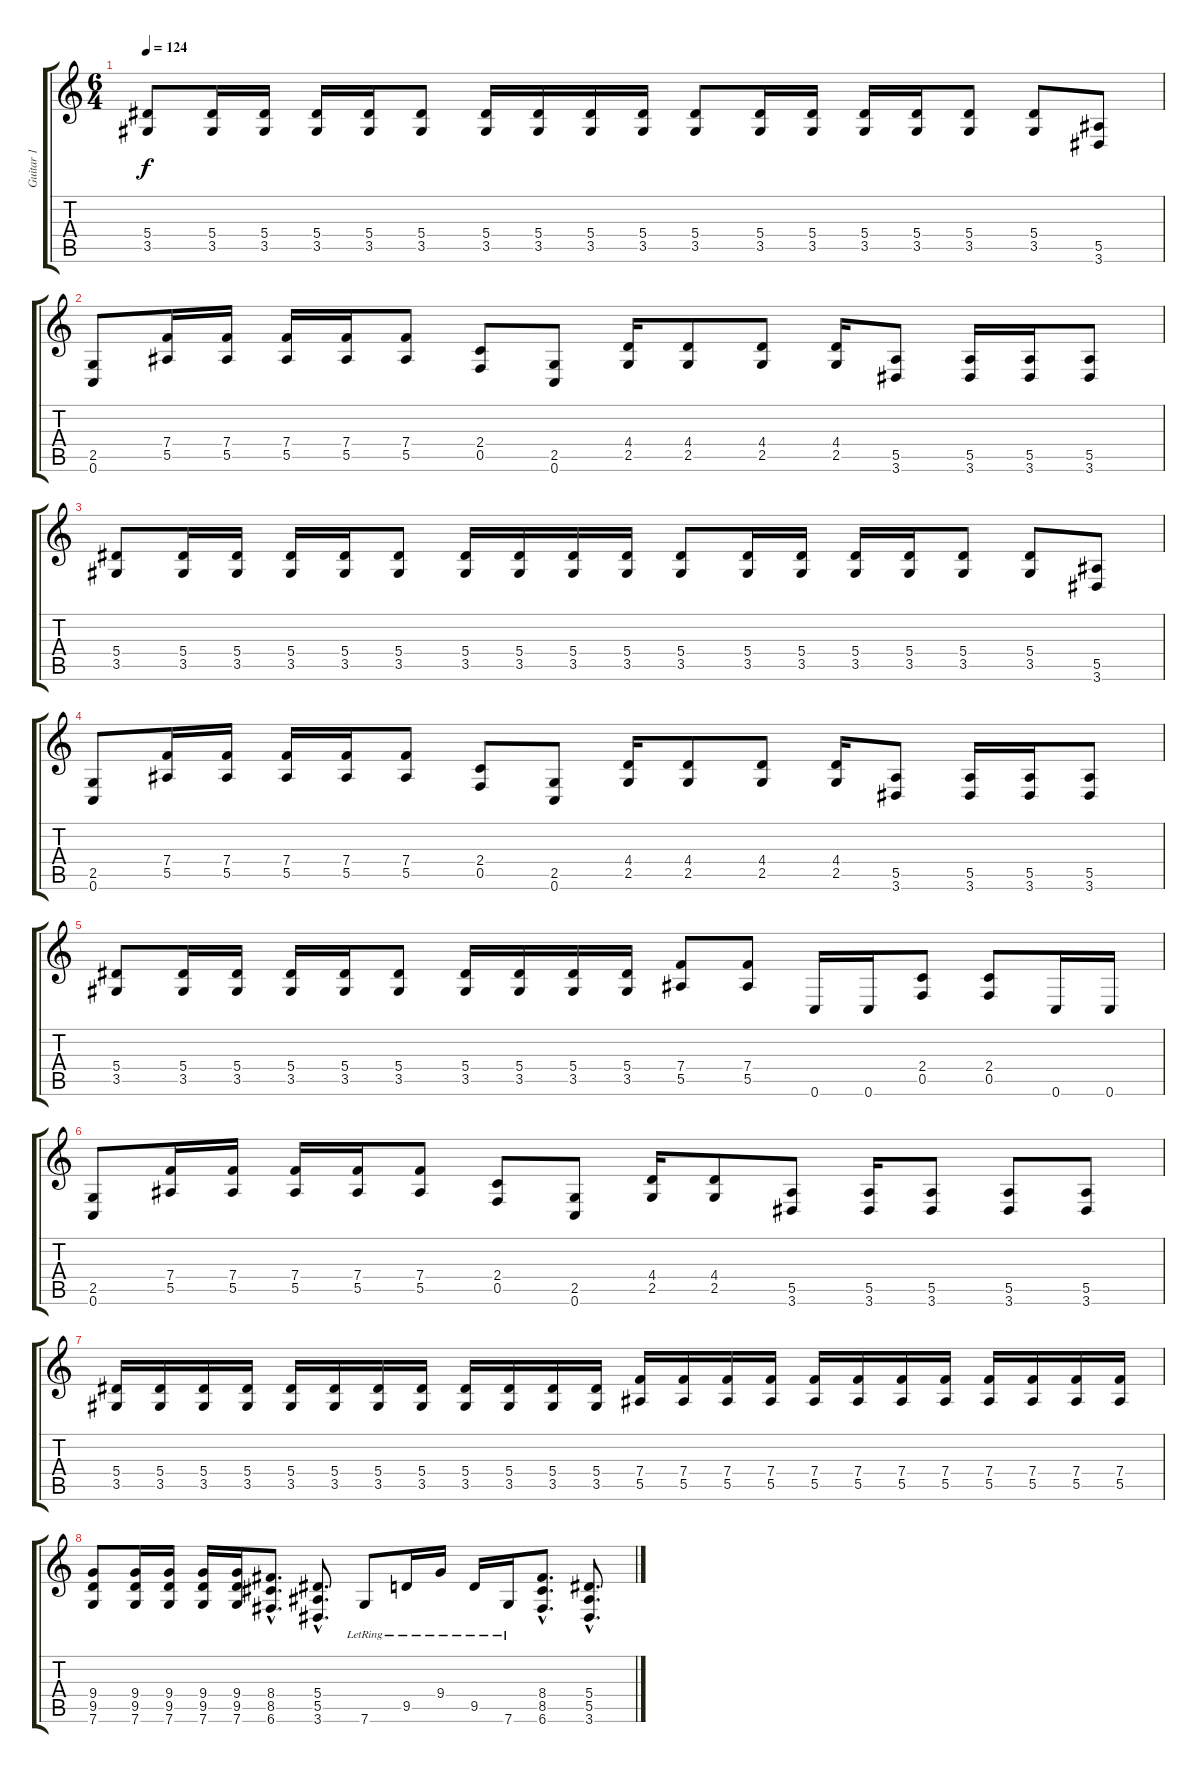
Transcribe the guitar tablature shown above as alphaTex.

\track ("Guitar 1" "Guitar 1") {instrument distortionguitar}
\staff {score tabs}
\tuning (C4 G3 Eb3 Bb2 F2 C2) {hide}
\ts (6 4)
\section ("" "")
\tempo 124
\clef g2
\ks c
(5.4 3.5).8{dy f} (5.4 3.5).16 (5.4 3.5).16 (5.4 3.5).16 (5.4 3.5).16 (5.4 3.5).8 (5.4 3.5).16 (5.4 3.5).16 (5.4 3.5).16 (5.4 3.5).16 (5.4 3.5).8 (5.4 3.5).16 (5.4 3.5).16 (5.4 3.5).16 (5.4 3.5).16 (5.4 3.5).8 (5.4 3.5).8 (5.5 3.6).8 |
(2.5 0.6).8 (7.4 5.5).16 (7.4 5.5).16 (7.4 5.5).16 (7.4 5.5).16 (7.4 5.5).8 (2.4 0.5).8 (2.5 0.6).8 (4.4 2.5).16 (4.4 2.5).8 (4.4 2.5).8 (4.4 2.5).16 (5.5 3.6).8 (5.5 3.6).16 (5.5 3.6).16 (5.5 3.6).8 |
(5.4 3.5).8 (5.4 3.5).16 (5.4 3.5).16 (5.4 3.5).16 (5.4 3.5).16 (5.4 3.5).8 (5.4 3.5).16 (5.4 3.5).16 (5.4 3.5).16 (5.4 3.5).16 (5.4 3.5).8 (5.4 3.5).16 (5.4 3.5).16 (5.4 3.5).16 (5.4 3.5).16 (5.4 3.5).8 (5.4 3.5).8 (5.5 3.6).8 |
(2.5 0.6).8 (7.4 5.5).16 (7.4 5.5).16 (7.4 5.5).16 (7.4 5.5).16 (7.4 5.5).8 (2.4 0.5).8 (2.5 0.6).8 (4.4 2.5).16 (4.4 2.5).8 (4.4 2.5).8 (4.4 2.5).16 (5.5 3.6).8 (5.5 3.6).16 (5.5 3.6).16 (5.5 3.6).8 |
(5.4 3.5).8 (5.4 3.5).16 (5.4 3.5).16 (5.4 3.5).16 (5.4 3.5).16 (5.4 3.5).8 (5.4 3.5).16 (5.4 3.5).16 (5.4 3.5).16 (5.4 3.5).16 (7.4 5.5).8 (7.4 5.5).8 0.6.16 0.6.16 (2.4 0.5).8 (2.4 0.5).8 0.6.16 0.6.16 |
(2.5 0.6).8 (7.4 5.5).16 (7.4 5.5).16 (7.4 5.5).16 (7.4 5.5).16 (7.4 5.5).8 (2.4 0.5).8 (2.5 0.6).8 (4.4 2.5).16 (4.4 2.5).8 (5.5 3.6).8 (5.5 3.6).16 (5.5 3.6).8 (5.5 3.6).8 (5.5 3.6).8 |
(5.4 3.5).16 (5.4 3.5).16 (5.4 3.5).16 (5.4 3.5).16 (5.4 3.5).16 (5.4 3.5).16 (5.4 3.5).16 (5.4 3.5).16 (5.4 3.5).16 (5.4 3.5).16 (5.4 3.5).16 (5.4 3.5).16 (7.4 5.5).16 (7.4 5.5).16 (7.4 5.5).16 (7.4 5.5).16 (7.4 5.5).16 (7.4 5.5).16 (7.4 5.5).16 (7.4 5.5).16 (7.4 5.5).16 (7.4 5.5).16 (7.4 5.5).16 (7.4 5.5).16 |
\section ("" "")
(9.4 9.5 7.6).8 (9.4 9.5 7.6).16 (9.4 9.5 7.6).16 (9.4 9.5 7.6).16 (9.4 9.5 7.6).16 (8.4{hac} 8.5{hac} 6.6{hac}).8{d} (5.4{hac} 5.5{hac} 3.6{hac}).8{d} 7.6{lr}.8 9.5{lr}.16 9.4{lr}.16 9.5{lr}.16 7.6{lr}.16 (8.4{hac} 8.5{hac} 6.6{hac}).8{d} (5.4{hac} 5.5{hac} 3.6{hac}).8{d}
